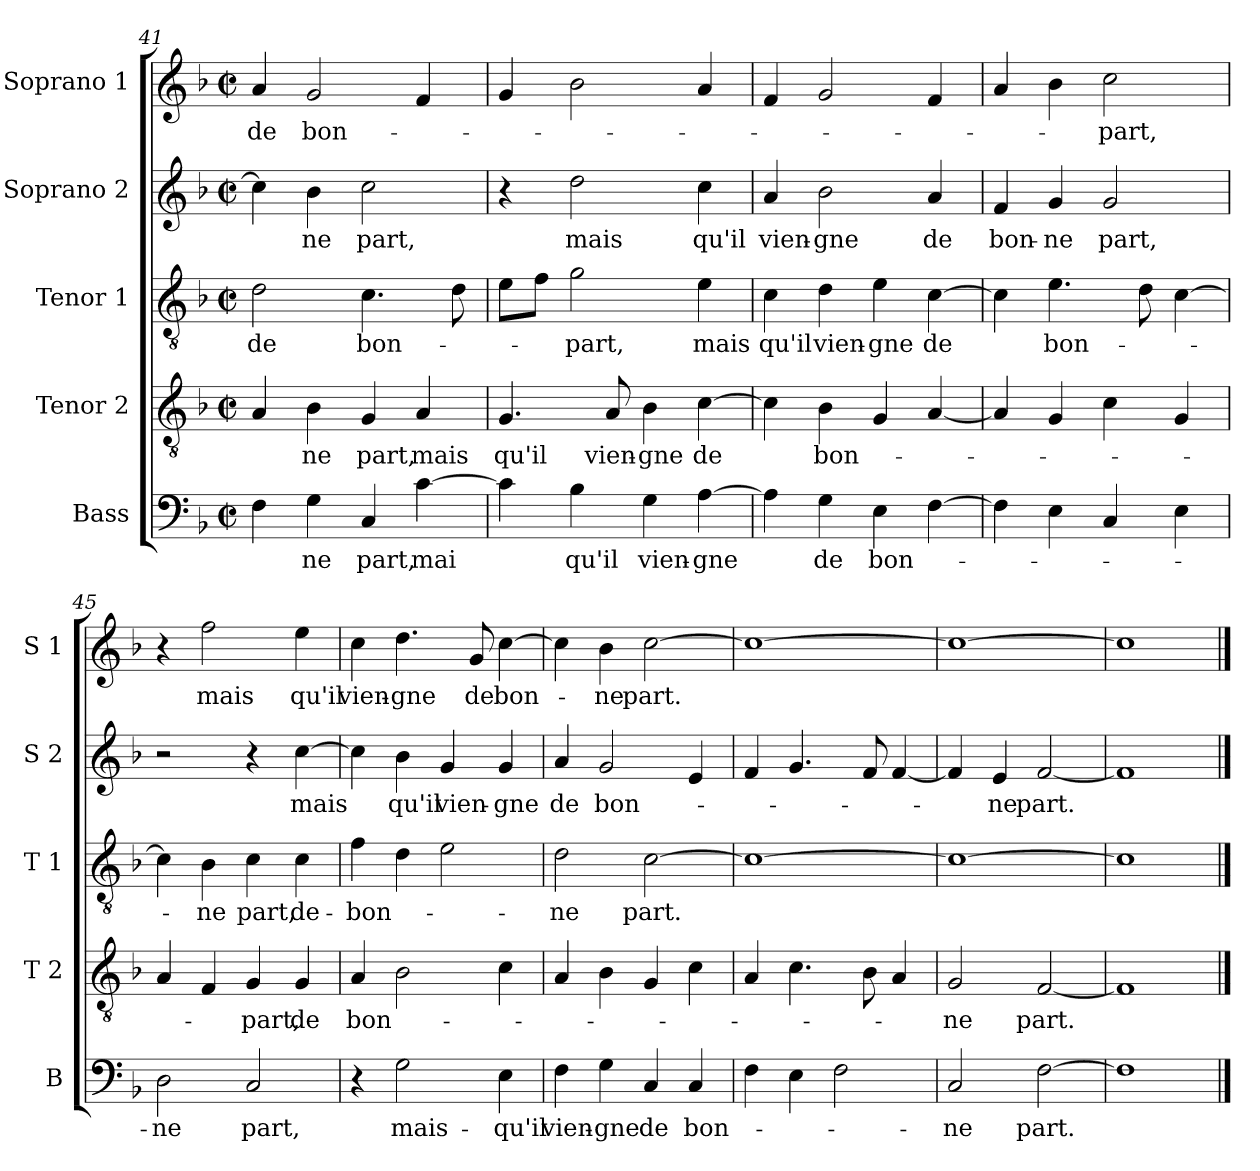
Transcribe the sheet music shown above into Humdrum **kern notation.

**kern	**text	**kern	**text	**kern	**text	**kern	**text	**kern	**text
*part5	*part5	*part4	*part4	*part3	*part3	*part2	*part2	*part1	*part1
*staff5	*staff5	*staff4	*staff4	*staff3	*staff3	*staff2	*staff2	*staff1	*staff1
*I"Bass	*	*I"Tenor 2	*	*I"Tenor 1	*	*I"Soprano 2	*	*I"Soprano 1	*
*I'B	*	*I'T 2	*	*I'T 1	*	*I'S 2	*	*I'S 1	*
!!LO:PB:g=z
*clefF4	*	*clefGv2	*	*clefGv2	*	*clefG2	*	*clefG2	*
*k[b-]	*	*k[b-]	*	*k[b-]	*	*k[b-]	*	*k[b-]	*
*F:	*	*F:	*	*F:	*	*F:	*	*F:	*
*M2/2	*	*M2/2	*	*M2/2	*	*M2/2	*	*M2/2	*
*met(c|)	*	*met(c|)	*	*met(c|)	*	*met(c|)	*	*met(c|)	*
=41	=41	=41	=41	=41	=41	=41	=41	=41	=41
4F\	.	4A/	.	2d\	de	4cc\]	.	4a/	de
4G\	-ne	4B-\	-ne	.	.	4b-\	-ne	2g/	bon-
4C/	part,	4G/	part,	4.c\	bon-	2cc\	part,	.	.
[4c\	mai	4A/	mais	.	.	.	.	4f/	.
.	.	.	.	8d\	.	.	.	.	.
=42	=42	=42	=42	=42	=42	=42	=42	=42	=42
4c\]	.	4.G/	qu'il	8e\L	.	4r	.	4g/	.
.	.	.	.	8f\J	.	.	.	.	.
4B-\	qu'il	.	.	2g\	-part,	2dd\	mais	2b-\	.
.	.	8A/	vien-	.	.	.	.	.	.
4G\	vien-	4B-\	-gne	.	.	.	.	.	.
[4A\	-gne	[4c\	de	4e\	mais	4cc\	qu'il	4a/	.
=43	=43	=43	=43	=43	=43	=43	=43	=43	=43
4A\]	.	4c\]	.	4c\	qu'il	4a/	vien-	4f/	.
4G\	de	4B-\	bon-	4d\	vien-	2b-\	-gne	2g/	.
4E\	bon-	4G/	.	4e\	-gne	.	.	.	.
[4F\	.	[4A/	.	[4c\	de	4a/	de	4f/	.
=44	=44	=44	=44	=44	=44	=44	=44	=44	=44
4F\]	.	4A/]	.	4c\]	.	4f/	bon-	4a/	.
4E\	.	4G/	.	4.e\	bon-	4g/	-ne	4b-\	.
4C/	.	4c\	.	.	.	2g/	part,	2cc\	-part,
.	.	.	.	8d\	.	.	.	.	.
4E\	.	4G/	.	[4c\	.	.	.	.	.
=45	=45	=45	=45	=45	=45	=45	=45	=45	=45
2D\	-ne	4A/	.	4c\]	.	2r	.	4r	.
.	.	4F/	.	4B-\	-ne	.	.	2ff\	mais
2C/	part,	4G/	-part,	4c\	part,	4r	.	.	.
.	.	4G/	de	4c\	de-	[4cc\	mais	4ee\	qu'il
!!LO:LB:g=z
=46	=46	=46	=46	=46	=46	=46	=46	=46	=46
4r	.	4A/	bon-	4f\	-bon-	4cc\]	.	4cc\	vien-
2G\	mais-	2B-\	.	4d\	.	4b-\	qu'il	4.dd\	-gne
.	.	.	.	2e\	.	4g/	vien-	.	.
.	.	.	.	.	.	.	.	8g/	de
4E\	-qu'il	4c\	.	.	.	4g/	-gne	[4cc\	bon-
=47	=47	=47	=47	=47	=47	=47	=47	=47	=47
4F\	vien-	4A/	.	2d\	-ne	4a/	de	4cc\]	.
4G\	-gne	4B-\	.	.	.	2g/	bon-	4b-\	-ne
4C/	de	4G/	.	[2c\	part.	.	.	[2cc\	part.
4C/	bon-	4c\	.	.	.	4e/	.	.	.
=48	=48	=48	=48	=48	=48	=48	=48	=48	=48
4F\	.	4A/	.	1c_	.	4f/	.	1cc_	.
4E\	.	4.c\	.	.	.	4.g/	.	.	.
2F\	.	.	.	.	.	.	.	.	.
.	.	8B-\	.	.	.	8f/	.	.	.
.	.	4A/	.	.	.	[4f/	.	.	.
=49	=49	=49	=49	=49	=49	=49	=49	=49	=49
2C/	-ne	2G/	-ne	1c_	.	4f/]	.	1cc_	.
.	.	.	.	.	.	4e/	-ne	.	.
[2F\	part.	[2F/	part.	.	.	[2f/	part.	.	.
=50	=50	=50	=50	=50	=50	=50	=50	=50	=50
1F]	.	1F]	.	1c]	.	1f]	.	1cc]	.
==	==	==	==	==	==	==	==	==	==
*-	*-	*-	*-	*-	*-	*-	*-	*-	*-
